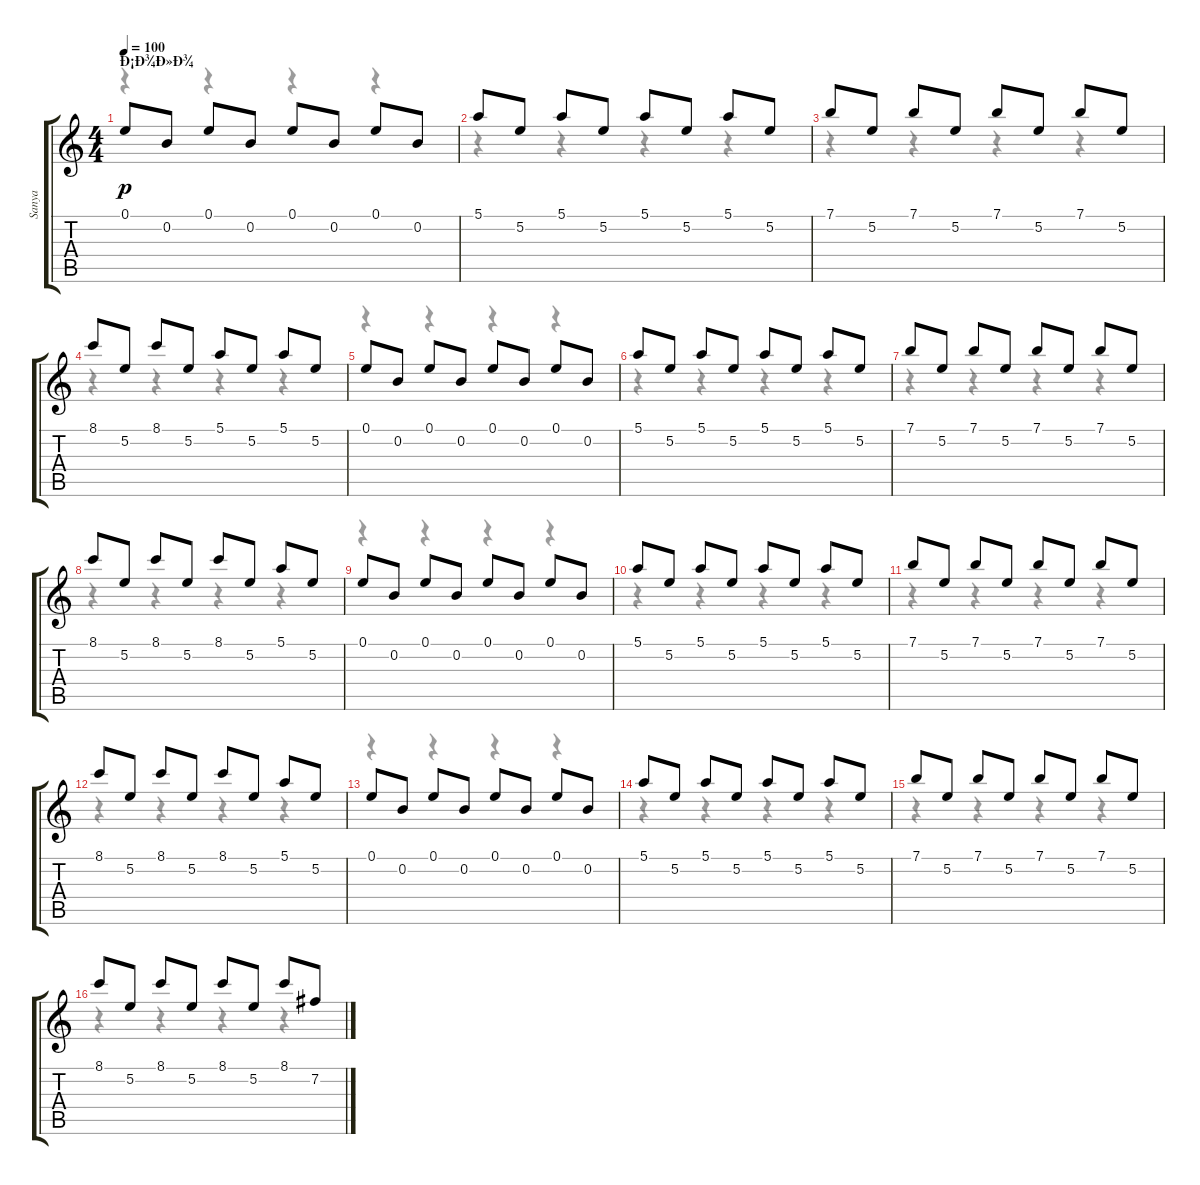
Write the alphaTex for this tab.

\track ("Sanya" "Sanya") {instrument distortionguitar}
\staff {score tabs}
\tuning (E4 B3 G3 D3 A2 E2) {hide}
\voice
\ts (4 4)
\section ("" "Ð¡Ð¾Ð»Ð¾")
\tempo 100
\clef g2
\ks c
0.1.8{dy p} 0.2.8 0.1.8 0.2.8 0.1.8 0.2.8 0.1.8 0.2.8 |
5.1.8 5.2.8 5.1.8 5.2.8 5.1.8 5.2.8 5.1.8 5.2.8 |
7.1.8 5.2.8 7.1.8 5.2.8 7.1.8 5.2.8 7.1.8 5.2.8 |
8.1.8 5.2.8 8.1.8 5.2.8 5.1.8 5.2.8 5.1.8 5.2.8 |
0.1.8 0.2.8 0.1.8 0.2.8 0.1.8 0.2.8 0.1.8 0.2.8 |
5.1.8 5.2.8 5.1.8 5.2.8 5.1.8 5.2.8 5.1.8 5.2.8 |
7.1.8 5.2.8 7.1.8 5.2.8 7.1.8 5.2.8 7.1.8 5.2.8 |
8.1.8 5.2.8 8.1.8 5.2.8 8.1.8 5.2.8 5.1.8 5.2.8 |
0.1.8 0.2.8 0.1.8 0.2.8 0.1.8 0.2.8 0.1.8 0.2.8 |
5.1.8 5.2.8 5.1.8 5.2.8 5.1.8 5.2.8 5.1.8 5.2.8 |
7.1.8 5.2.8 7.1.8 5.2.8 7.1.8 5.2.8 7.1.8 5.2.8 |
8.1.8 5.2.8 8.1.8 5.2.8 8.1.8 5.2.8 5.1.8 5.2.8 |
0.1.8 0.2.8 0.1.8 0.2.8 0.1.8 0.2.8 0.1.8 0.2.8 |
5.1.8 5.2.8 5.1.8 5.2.8 5.1.8 5.2.8 5.1.8 5.2.8 |
7.1.8 5.2.8 7.1.8 5.2.8 7.1.8 5.2.8 7.1.8 5.2.8 |
8.1.8 5.2.8 8.1.8 5.2.8 8.1.8 5.2.8 8.1.8 7.2.8
\voice
\clef g2
\ottava regular
\simile none
\ks c
r.4{dy f} r.4 r.4 r.4 |
r.4 r.4 r.4 r.4 |
r.4 r.4 r.4 r.4 |
r.4 r.4 r.4 r.4 |
r.4 r.4 r.4 r.4 |
r.4 r.4 r.4 r.4 |
r.4 r.4 r.4 r.4 |
r.4 r.4 r.4 r.4 |
r.4 r.4 r.4 r.4 |
r.4 r.4 r.4 r.4 |
r.4 r.4 r.4 r.4 |
r.4 r.4 r.4 r.4 |
r.4 r.4 r.4 r.4 |
r.4 r.4 r.4 r.4 |
r.4 r.4 r.4 r.4 |
r.4 r.4 r.4 r.4
